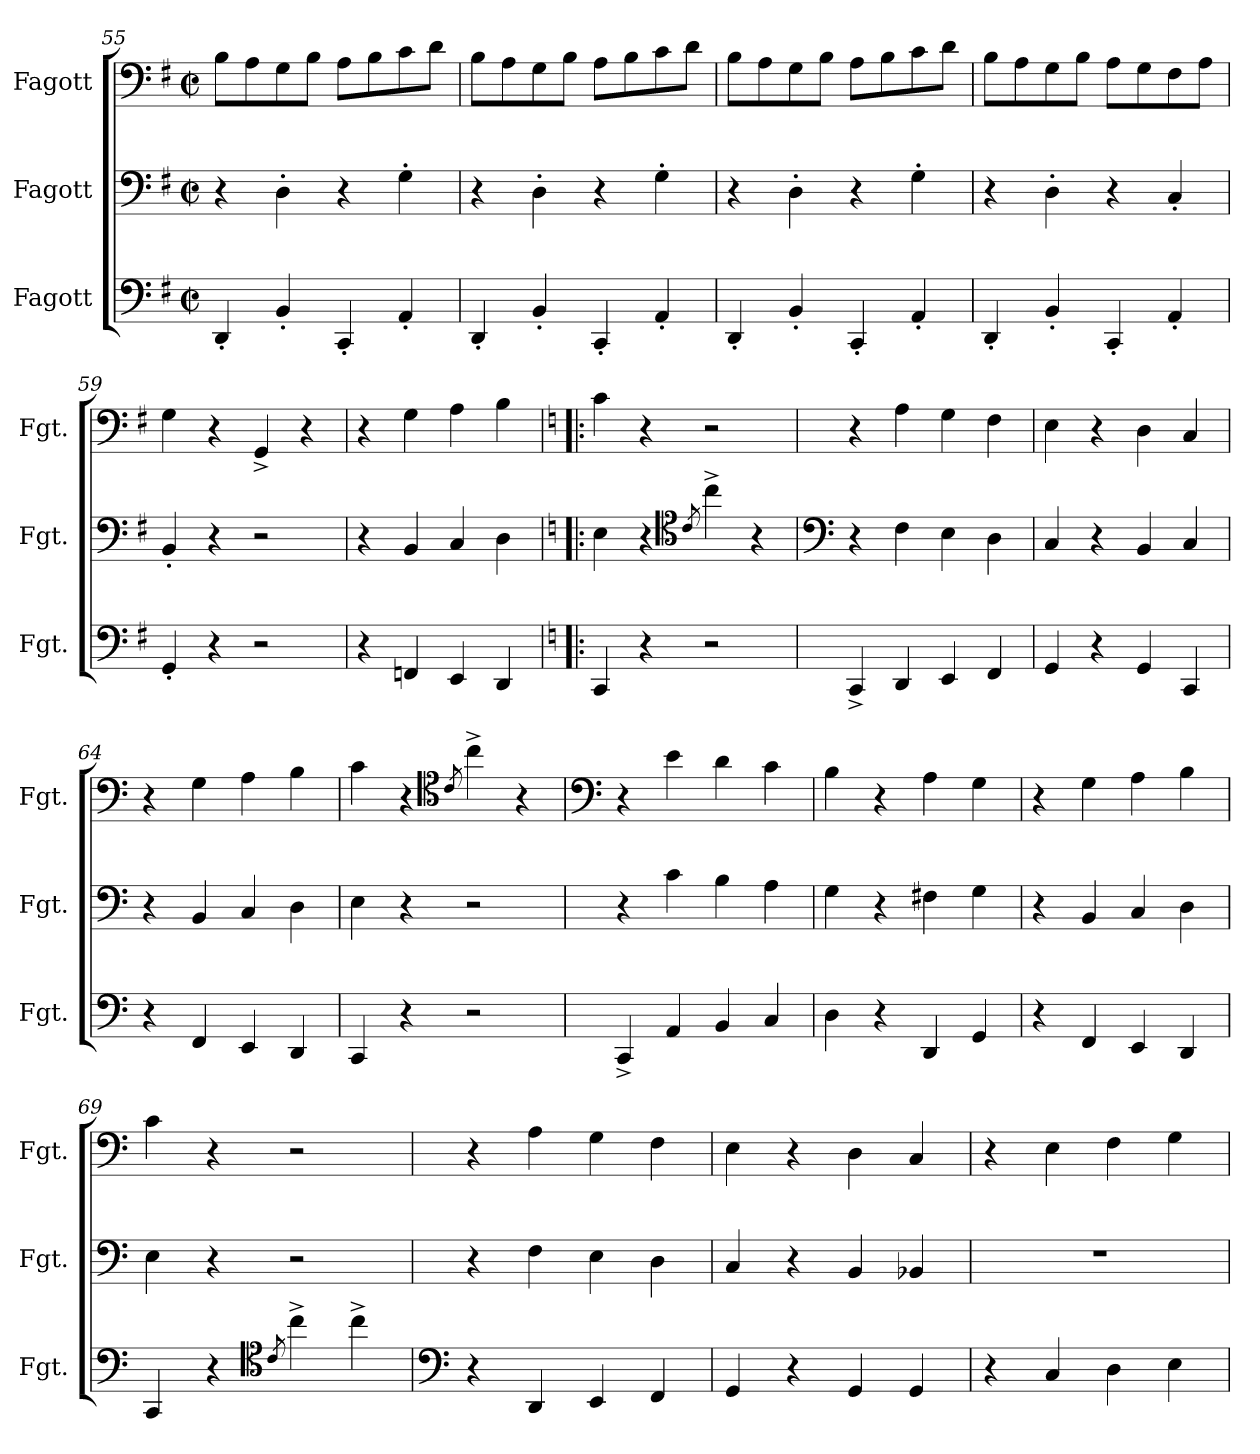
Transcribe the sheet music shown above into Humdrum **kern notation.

**kern	**kern	**kern
*part3	*part2	*part1
*staff3	*staff2	*staff1
*I"Fagott	*I"Fagott	*I"Fagott
*I'Fgt.	*I'Fgt.	*I'Fgt.
*clefF4	*clefF4	*clefF4
*k[f#]	*k[f#]	*k[f#]
*M2/2	*M2/2	*M2/2
*met(c|)	*met(c|)	*met(c|)
=55	=55	=55
4DD'/	4r	8B\L
.	.	8A\
4BB'/	4D'\	8G\
.	.	8B\J
4CC'/	4r	8A\L
.	.	8B\
4AA'/	4G'\	8c\
.	.	8d\J
!!LO:PB:g=z
=56	=56	=56
4DD'/	4r	8B\L
.	.	8A\
4BB'/	4D'\	8G\
.	.	8B\J
4CC'/	4r	8A\L
.	.	8B\
4AA'/	4G'\	8c\
.	.	8d\J
=57	=57	=57
4DD'/	4r	8B\L
.	.	8A\
4BB'/	4D'\	8G\
.	.	8B\J
4CC'/	4r	8A\L
.	.	8B\
4AA'/	4G'\	8c\
.	.	8d\J
=58	=58	=58
4DD'/	4r	8B\L
.	.	8A\
4BB'/	4D'\	8G\
.	.	8B\J
4CC'/	4r	8A\L
.	.	8G\
4AA'/	4C'/	8F#\
.	.	8A\J
=59	=59	=59
4GG'/	4BB'/	4G\
4r	4r	4r
2r	2r	4GG^/
.	.	4r
=60	=60	=60
4r	4r	4r
4FFn/	4BB/	4G\
4EE/	4C/	4A\
4DD/	4D\	4B\
=61!|:	=61!|:	=61!|:
*k[]	*k[]	*k[]
4CC/	4E\	4c\
4r	4r	4r
*	*clefC4	*
.	8qc/	.
2r	4cc^\	2r
.	4r	.
!!LO:LB:g=z
=62	=62	=62
*	*clefF4	*
4CC^/	4r	4r
4DD/	4F\	4A\
4EE/	4E\	4G\
4FF/	4D\	4F\
=63	=63	=63
4GG/	4C/	4E\
4r	4r	4r
4GG/	4BB/	4D\
4CC/	4C/	4C/
=64	=64	=64
4r	4r	4r
4FF/	4BB/	4G\
4EE/	4C/	4A\
4DD/	4D\	4B\
=65	=65	=65
4CC/	4E\	4c\
4r	4r	4r
*	*	*clefC4
.	.	8qc/
2r	2r	4cc^\
.	.	4r
=66	=66	=66
*	*	*clefF4
4CC^/	4r	4r
4AA/	4c\	4e\
4BB/	4B\	4d\
4C/	4A\	4c\
=67	=67	=67
4D\	4G\	4B\
4r	4r	4r
4DD/	4F#X\	4A\
4GG/	4G\	4G\
=68	=68	=68
4r	4r	4r
4FF/	4BB/	4G\
4EE/	4C/	4A\
4DD/	4D\	4B\
!!LO:LB:g=z
=69	=69	=69
4CC/	4E\	4c\
4r	4r	4r
*clefC4	*	*
8qc/	.	.
4cc^\	2r	2r
4cc^\	.	.
=70	=70	=70
*clefF4	*	*
4r	4r	4r
4DD/	4F\	4A\
4EE/	4E\	4G\
4FF/	4D\	4F\
=71	=71	=71
4GG/	4C/	4E\
4r	4r	4r
4GG/	4BB/	4D\
4GG/	4BB-X/	4C/
=72	=72	=72
4r	1r	4r
4C/	.	4E\
4D\	.	4F\
4E\	.	4G\
=	=	=
*-	*-	*-
